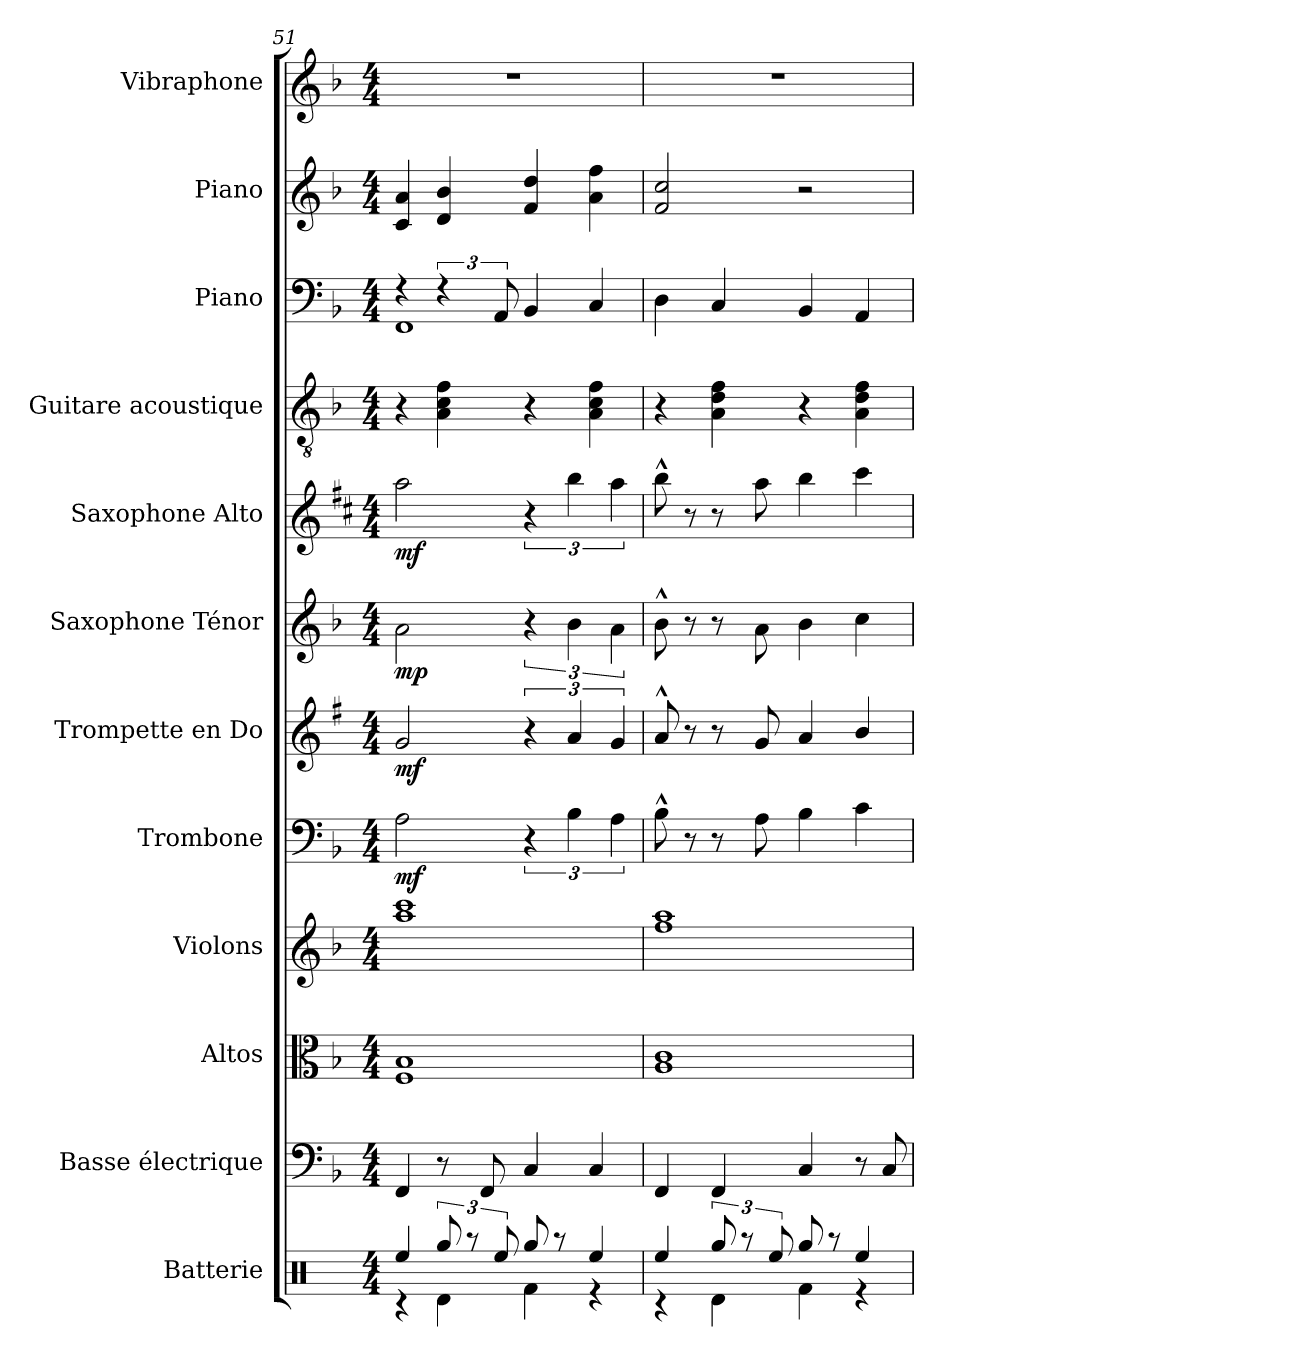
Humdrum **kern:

**kern	**kern	**kern	**kern	**kern	**dynam	**kern	**dynam	**kern	**dynam	**kern	**dynam	**kern	**kern	**kern	**kern
*part12	*part11	*part10	*part9	*part8	*part8	*part7	*part7	*part6	*part6	*part5	*part5	*part4	*part3	*part2	*part1
*staff12	*staff11	*staff10	*staff9	*staff8	*staff8	*staff7	*staff7	*staff6	*staff6	*staff5	*staff5	*staff4	*staff3	*staff2	*staff1
*I"Batterie	*I"Basse électrique	*I"Altos	*I"Violons	*I"Trombone	*	*I"Trompette en Do	*	*I"Saxophone Ténor	*	*I"Saxophone Alto	*	*I"Guitare acoustique	*I"Piano	*I"Piano	*I"Vibraphone
*I'Batt.	*I'B. él.	*I'Alt.	*I'Vlns.	*I'Tbn.	*	*I'Tromp. Do	*	*I'Sax. T.	*	*I'Sax. A.	*	*I'Guit.	*I'Pia.	*I'Pia.	*I'Vib.
*clefX	*clefF4	*clefC3	*clefG2	*clefF4	*	*clefG2	*	*clefG2	*	*clefG2	*	*clefGv2	*clefF4	*clefG2	*clefG2
*	*ITrd7c12	*	*	*	*	*ITrd1c2	*	*ITrd8c14	*	*ITrd5c9	*	*	*	*	*
*k[]	*k[b-]	*k[b-]	*k[b-]	*k[b-]	*	*k[b-]	*	*k[b-]	*	*k[b-]	*	*k[b-]	*k[b-]	*k[b-]	*k[b-]
*M4/4	*M4/4	*M4/4	*M4/4	*M4/4	*	*M4/4	*	*M4/4	*	*M4/4	*	*M4/4	*M4/4	*M4/4	*M4/4
=51	=51	=51	=51	=51	=51	=51	=51	=51	=51	=51	=51	=51	=51	=51	=51
*^	*	*	*	*	*	*	*	*	*	*	*	*	*^	*	*
!	!	!	!	!	!	!LO:DY:b	!	!LO:DY:b	!	!LO:DY:b	!	!LO:DY:b	!	!	!	!	!
4Ree/	4r	4FFF/	1F 1B-	1aa 1ccc	2A\	mf	2f/	mf	2A\	mp	2cc\	mf	4r	4r	1FF	4c/ 4a/	1r
12Rgg/	4Rd\	8r	.	.	.	.	.	.	.	.	.	.	4A\ 4c\ 4f\	6r	.	4d/ 4b-/	.
12r	.	.	.	.	.	.	.	.	.	.	.	.	.	.	.	.	.
.	.	8FFF/	.	.	.	.	.	.	.	.	.	.	.	.	.	.	.
12Ree/	.	.	.	.	.	.	.	.	.	.	.	.	.	12AA/	.	.	.
8Rgg/	4Rf\	4CC/	.	.	6r	.	6r	.	6r	.	6r	.	4r	4BB-/	.	4f/ 4dd/	.
8r	.	.	.	.	.	.	.	.	.	.	.	.	.	.	.	.	.
.	.	.	.	.	6B-\	.	6g/	.	6B-\	.	6dd\	.	.	.	.	.	.
4Ree/	4r	4CC/	.	.	.	.	.	.	.	.	.	.	4A\ 4c\ 4f\	4C/	.	4a\ 4ff\	.
.	.	.	.	.	6A\	.	6f/	.	6A\	.	6cc\	.	.	.	.	.	.
*	*	*	*	*	*	*	*	*	*	*	*	*	*	*v	*v	*	*
=52	=52	=52	=52	=52	=52	=52	=52	=52	=52	=52	=52	=52	=52	=52	=52	=52
4Ree/	4r	4FFF/	1A 1c	1ff 1aa	8B-^^\	.	8g^^/	.	8B-^^\	.	8dd^^\	.	4r	4D\	2f/ 2cc/	1r
.	.	.	.	.	8r	.	8r	.	8r	.	8r	.	.	.	.	.
12Rgg/	4Rd\	4FFF/	.	.	8r	.	8r	.	8r	.	8r	.	4A\ 4d\ 4f\	4C/	.	.
12r	.	.	.	.	.	.	.	.	.	.	.	.	.	.	.	.
.	.	.	.	.	8A\	.	8f/	.	8A\	.	8cc\	.	.	.	.	.
12Ree/	.	.	.	.	.	.	.	.	.	.	.	.	.	.	.	.
8Rgg/	4Rf\	4CC/	.	.	4B-\	.	4g/	.	4B-\	.	4dd\	.	4r	4BB-/	2r	.
8r	.	.	.	.	.	.	.	.	.	.	.	.	.	.	.	.
4Ree/	4r	8r	.	.	4c\	.	4a/	.	4c\	.	4ee\	.	4A\ 4d\ 4f\	4AA/	.	.
.	.	8CC/	.	.	.	.	.	.	.	.	.	.	.	.	.	.
*v	*v	*	*	*	*	*	*	*	*	*	*	*	*	*	*	*
=	=	=	=	=	=	=	=	=	=	=	=	=	=	=	=
*-	*-	*-	*-	*-	*-	*-	*-	*-	*-	*-	*-	*-	*-	*-	*-
